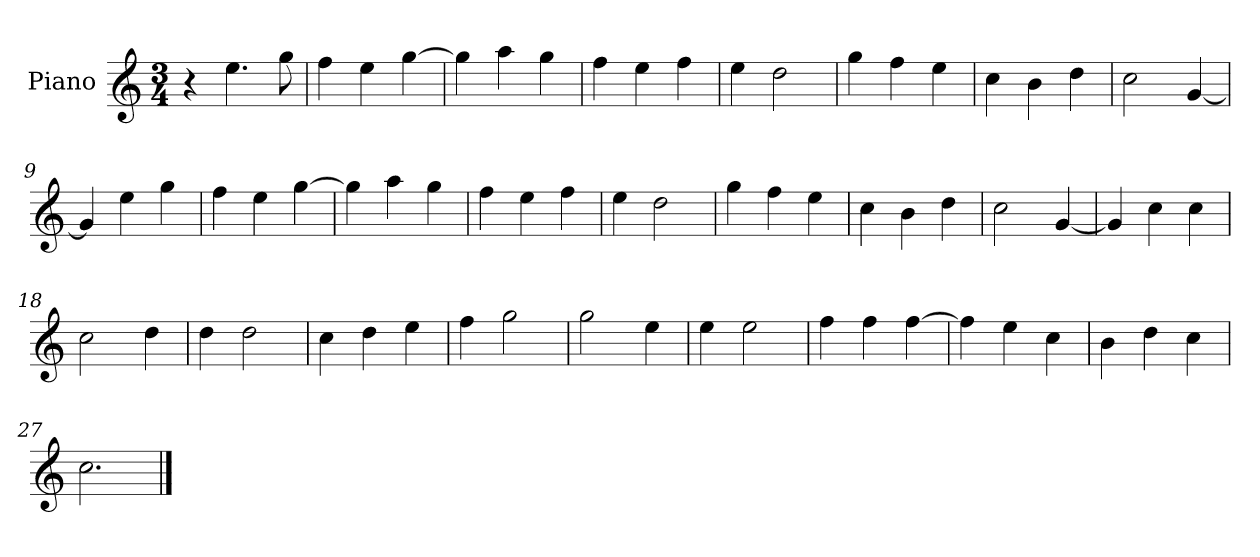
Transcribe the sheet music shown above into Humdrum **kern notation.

**kern
*part1
*staff1
*I"Piano
*I'P-no
*clefG2
*k[]
*M3/4
*MM180
=1
4r
4.ee\
8gg\
=2
4ff\
4ee\
[4gg\
=3
4gg\]
4aa\
4gg\
=4
4ff\
4ee\
4ff\
=5
4ee\
2dd\
=6
4gg\
4ff\
4ee\
=7
4cc\
4b\
4dd\
=8
2cc\
[4g/
=9
4g/]
4ee\
4gg\
=10
4ff\
4ee\
[4gg\
=11
4gg\]
4aa\
4gg\
!!LO:LB:g=z
=12
4ff\
4ee\
4ff\
=13
4ee\
2dd\
=14
4gg\
4ff\
4ee\
=15
4cc\
4b\
4dd\
=16
2cc\
[4g/
=17
4g/]
4cc\
4cc\
=18
2cc\
4dd\
=19
4dd\
2dd\
=20
4cc\
4dd\
4ee\
=21
4ff\
2gg\
=22
2gg\
4ee\
=23
4ee\
2ee\
=24
4ff\
4ff\
[4ff\
!!LO:LB:g=z
=25
4ff\]
4ee\
4cc\
=26
4b\
4dd\
4cc\
=27
2.cc\
==
*-
